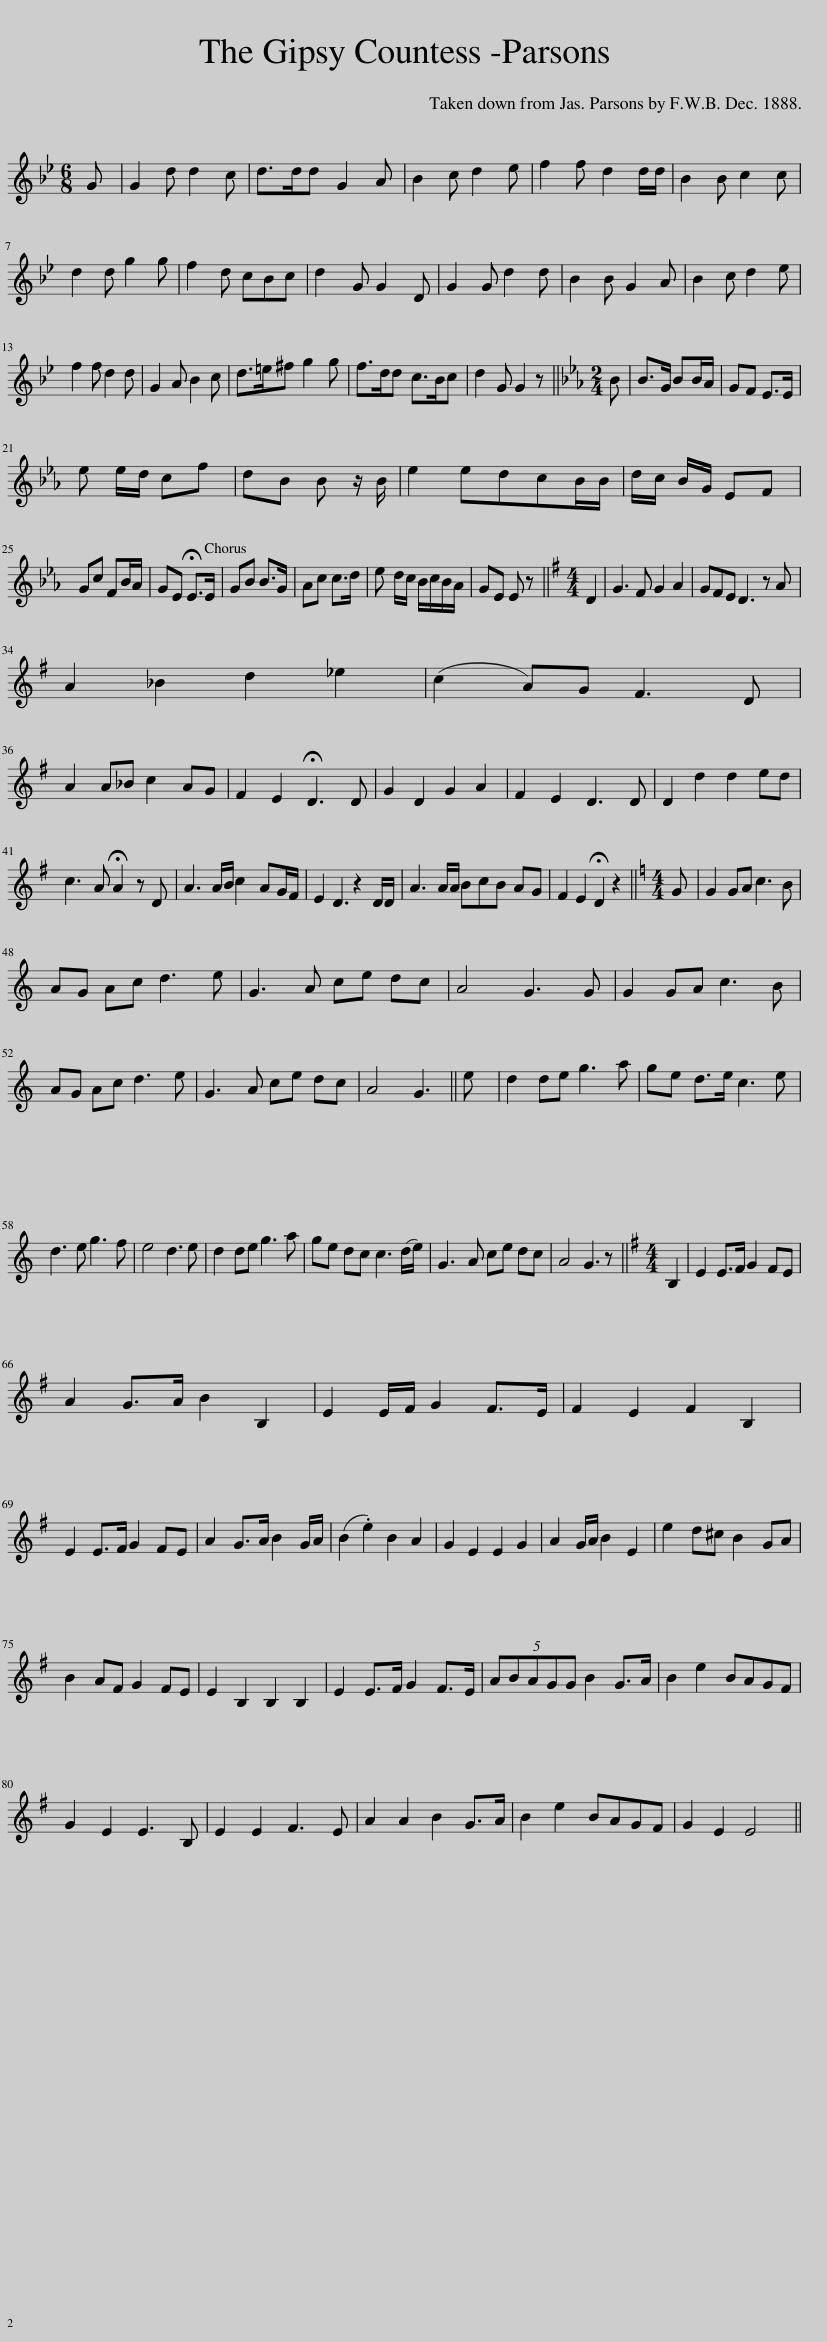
X:1
L:1/8
M:6/8
I:linebreak $
K:Bb
V:1 treble
V:1
 G | G2 d d2 c | d>dd G2 A | B2 c d2 e | f2 f d2 d/d/ | %5
 B2 B c2 c |$ d2 d g2 g | f2 d cBc | d2 G G2 D | G2 G d2 d | %10
 B2 B G2 A | B2 c d2 e |$ f2 f d2 d | G2 A B2 c | d>=e^f g2 g | %15
 f>dd c>Bc | d2 G G2 z ||[K:Eb][M:2/4] B | B>G BB/A/ | GF E>E |$ %20
 e e/d/ cf | dB B z/ B/ | e2 edcB/B/ | d/c/ B/G/ EF |$ Gc FB/A/ | %25
 GE !fermata!E>E | GB B>G | Ac c>d | e d/c/ B/c/B/A/ | GE E z || %30
[K:G][M:4/4] D2 | G3 F G2 A2 | GFE D3 z A |$ A2 _B2 d2 _e2 | (c2 A)G F3 D |$ %35
 A2 A_B c2 AG | F2 E2 !fermata!D3 D | G2 D2 G2 A2 | F2 E2 D3 D | D2 d2 d2 ed |$ %40
 c3 A !fermata!A2 z D | A3 A/B/ c2 AG/F/ | E2 D3 z2 D/D/ | A3 A/A/ BcB AG | F2 E2 !fermata!D2 z2 || %45
[K:C][M:4/4] G | G2 GA c3 B |$ AG Ac d3 e | G3 A ce dc | A4 G3 G | %50
 G2 GA c3 B |$ AG Ac d3 e | G3 A ce dc | A4 G3 || e | %55
 d2 de g3 a | ge d>e c3 e |$ d3 e g3 f | e4 d3 e | d2 de g3 a | %60
 ge dc c3 (d/e/) | G3 A ce dc | A4 G3 z ||[K:G][M:4/4] B,2 | E2 E>F G2 FE |$ %65
 A2 G>A B2 B,2 | E2 E/F/ G2 F>E | F2 E2 F2 B,2 |$ E2 E>F G2 FE | A2 G>A B2 G/A/ | %70
 (B2 .e2) B2 A2 | G2 E2 E2 G2 | A2 G/A/ B2 E2 | e2 d^c B2 GA |$ B2 AF G2 FE | %75
 E2 B,2 B,2 B,2 | E2 E>F G2 F>E | (5:4:5ABAGG B2 G>A | B2 e2 BAGF |$ G2 E2 E3 B, | %80
 E2 E2 F3 E | A2 A2 B2 G>A | B2 e2 BAGF | G2 E2 E4 || %84
